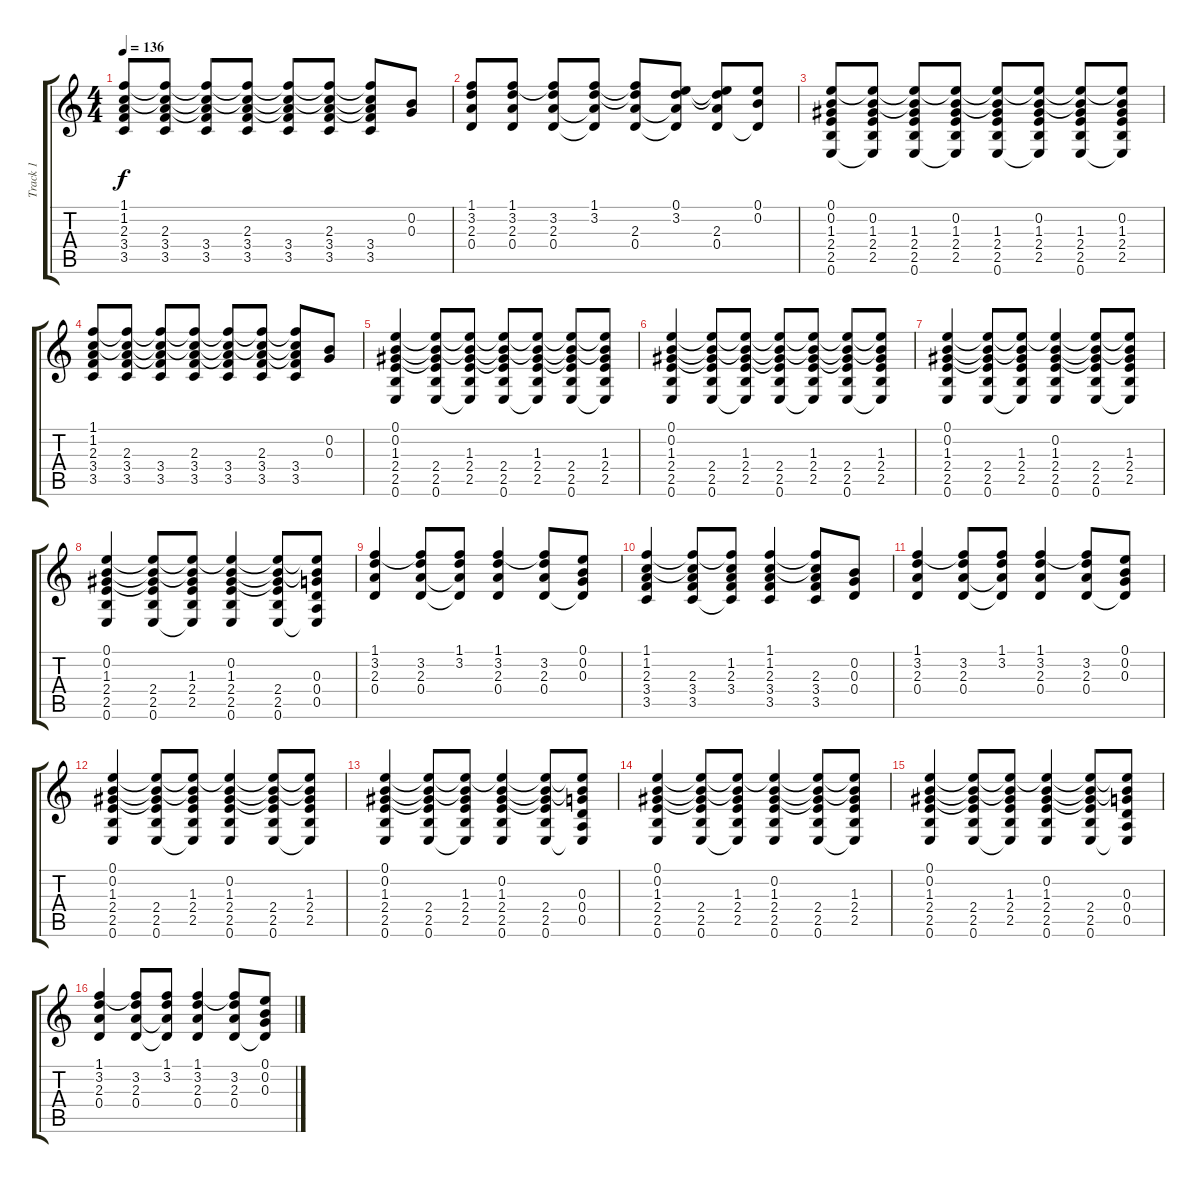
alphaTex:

\track ("Track 1" "Track 1") {instrument acousticguitarsteel}
\staff {score tabs}
\tuning (E4 B3 G3 D3 A2 E2) {hide}
\ts (4 4)
\tempo 136
\clef g2
\ks c
(1.1 1.2 2.3 3.4 3.5).8{dy f} (1.1{t} 1.2{t} 2.3 3.4 3.5).8 (1.1{t} 1.2{t} 2.3{t} 3.4 3.5).8 (1.1{t} 1.2{t} 2.3 3.4 3.5).8 (1.1{t} 1.2{t} 2.3{t} 3.4 3.5).8 (1.1{t} 1.2{t} 2.3 3.4 3.5).8 (1.1{t} 1.2{t} 2.3{t} 3.4 3.5).8 (0.2 0.3).8 |
(1.1 3.2 2.3 0.4).8 (1.1 3.2 2.3 0.4).8 (1.1{t} 3.2 2.3 0.4).8 (1.1 3.2 2.3{t} 0.4{t}).8 (1.1{t} 3.2{t} 2.3 0.4).8 (0.1 3.2 2.3{t} 0.4{t}).8 (0.1{t} 3.2{t} 2.3 0.4).8 (0.1 0.2 0.4{t}).8 |
(0.1 0.2 1.3 2.4 2.5 0.6).8 (0.1{t} 0.2 1.3 2.4 2.5 0.6{t}).8 (0.1{t} 0.2{t} 1.3 2.4 2.5 0.6).8 (0.1{t} 0.2 1.3 2.4 2.5 0.6{t}).8 (0.1{t} 0.2{t} 1.3 2.4 2.5 0.6).8 (0.1{t} 0.2 1.3 2.4 2.5 0.6{t}).8 (0.1{t} 0.2{t} 1.3 2.4 2.5 0.6).8 (0.1{t} 0.2 1.3 2.4 2.5 0.6{t}).8 |
(1.1 1.2 2.3 3.4 3.5).8 (1.1{t} 1.2{t} 2.3 3.4 3.5).8 (1.1{t} 1.2{t} 2.3{t} 3.4 3.5).8 (1.1{t} 1.2{t} 2.3 3.4 3.5).8 (1.1{t} 1.2{t} 2.3{t} 3.4 3.5).8 (1.1{t} 1.2{t} 2.3 3.4 3.5).8 (1.1{t} 1.2{t} 2.3{t} 3.4 3.5).8 (0.2 0.3).8 |
(0.1 0.2 1.3 2.4 2.5 0.6).4 (0.1{t} 0.2{t} 1.3{t} 2.4 2.5 0.6).8 (0.1{t} 0.2{t} 1.3 2.4 2.5 0.6{t}).8 (0.1{t} 0.2{t} 1.3{t} 2.4 2.5 0.6).8 (0.1{t} 0.2{t} 1.3 2.4 2.5 0.6{t}).8 (0.1{t} 0.2{t} 1.3{t} 2.4 2.5 0.6).8 (0.1{t} 0.2{t} 1.3 2.4 2.5 0.6{t}).8 |
(0.1 0.2 1.3 2.4 2.5 0.6).4 (0.1{t} 0.2{t} 1.3{t} 2.4 2.5 0.6).8 (0.1{t} 0.2{t} 1.3 2.4 2.5 0.6{t}).8 (0.1{t} 0.2{t} 1.3{t} 2.4 2.5 0.6).8 (0.1{t} 0.2{t} 1.3 2.4 2.5 0.6{t}).8 (0.1{t} 0.2{t} 1.3{t} 2.4 2.5 0.6).8 (0.1{t} 0.2{t} 1.3 2.4 2.5 0.6{t}).8 |
(0.1 0.2 1.3 2.4 2.5 0.6).4 (0.1{t} 0.2{t} 1.3{t} 2.4 2.5 0.6).8 (0.1{t} 0.2{t} 1.3 2.4 2.5 0.6{t}).8 (0.1{t} 0.2 1.3 2.4 2.5 0.6).4 (0.1{t} 0.2{t} 1.3{t} 2.4 2.5 0.6).8 (0.1{t} 0.2{t} 1.3 2.4 2.5 0.6{t}).8 |
(0.1 0.2 1.3 2.4 2.5 0.6).4 (0.1{t} 0.2{t} 1.3{t} 2.4 2.5 0.6).8 (0.1{t} 0.2{t} 1.3 2.4 2.5 0.6{t}).8 (0.1{t} 0.2 1.3 2.4 2.5 0.6).4 (0.1{t} 0.2{t} 1.3{t} 2.4 2.5 0.6).8 (0.1{t} 0.2{t} 0.3 0.4 0.5 0.6{t}).8 |
(1.1 3.2 2.3 0.4).4 (1.1{t} 3.2 2.3 0.4).8 (1.1 3.2 2.3{t} 0.4{t}).8 (1.1 3.2 2.3 0.4).4 (1.1{t} 3.2 2.3 0.4).8 (0.1 0.2 0.3 0.4{t}).8 |
(1.1 1.2 2.3 3.4 3.5).4 (1.1{t} 1.2{t} 2.3 3.4 3.5).8 (1.1{t} 1.2 2.3 3.4 3.5{t}).8 (1.1 1.2 2.3 3.4 3.5).4 (1.1{t} 1.2{t} 2.3 3.4 3.5).8 (0.2 0.3 0.4).8 |
(1.1 3.2 2.3 0.4).4 (1.1{t} 3.2 2.3 0.4).8 (1.1 3.2 2.3{t} 0.4{t}).8 (1.1 3.2 2.3 0.4).4 (1.1{t} 3.2 2.3 0.4).8 (0.1 0.2 0.3 0.4{t}).8 |
(0.1 0.2 1.3 2.4 2.5 0.6).4 (0.1{t} 0.2{t} 1.3{t} 2.4 2.5 0.6).8 (0.1{t} 0.2{t} 1.3 2.4 2.5 0.6{t}).8 (0.1{t} 0.2 1.3 2.4 2.5 0.6).4 (0.1{t} 0.2{t} 1.3{t} 2.4 2.5 0.6).8 (0.1{t} 0.2{t} 1.3 2.4 2.5 0.6{t}).8 |
(0.1 0.2 1.3 2.4 2.5 0.6).4 (0.1{t} 0.2{t} 1.3{t} 2.4 2.5 0.6).8 (0.1{t} 0.2{t} 1.3 2.4 2.5 0.6{t}).8 (0.1{t} 0.2 1.3 2.4 2.5 0.6).4 (0.1{t} 0.2{t} 1.3{t} 2.4 2.5 0.6).8 (0.1{t} 0.2{t} 0.3 0.4 0.5 0.6{t}).8 |
(0.1 0.2 1.3 2.4 2.5 0.6).4 (0.1{t} 0.2{t} 1.3{t} 2.4 2.5 0.6).8 (0.1{t} 0.2{t} 1.3 2.4 2.5 0.6{t}).8 (0.1{t} 0.2 1.3 2.4 2.5 0.6).4 (0.1{t} 0.2{t} 1.3{t} 2.4 2.5 0.6).8 (0.1{t} 0.2{t} 1.3 2.4 2.5 0.6{t}).8 |
(0.1 0.2 1.3 2.4 2.5 0.6).4 (0.1{t} 0.2{t} 1.3{t} 2.4 2.5 0.6).8 (0.1{t} 0.2{t} 1.3 2.4 2.5 0.6{t}).8 (0.1{t} 0.2 1.3 2.4 2.5 0.6).4 (0.1{t} 0.2{t} 1.3{t} 2.4 2.5 0.6).8 (0.1{t} 0.2{t} 0.3 0.4 0.5 0.6{t}).8 |
(1.1 3.2 2.3 0.4).4 (1.1{t} 3.2 2.3 0.4).8 (1.1 3.2 2.3{t} 0.4{t}).8 (1.1 3.2 2.3 0.4).4 (1.1{t} 3.2 2.3 0.4).8 (0.1 0.2 0.3 0.4{t}).8
